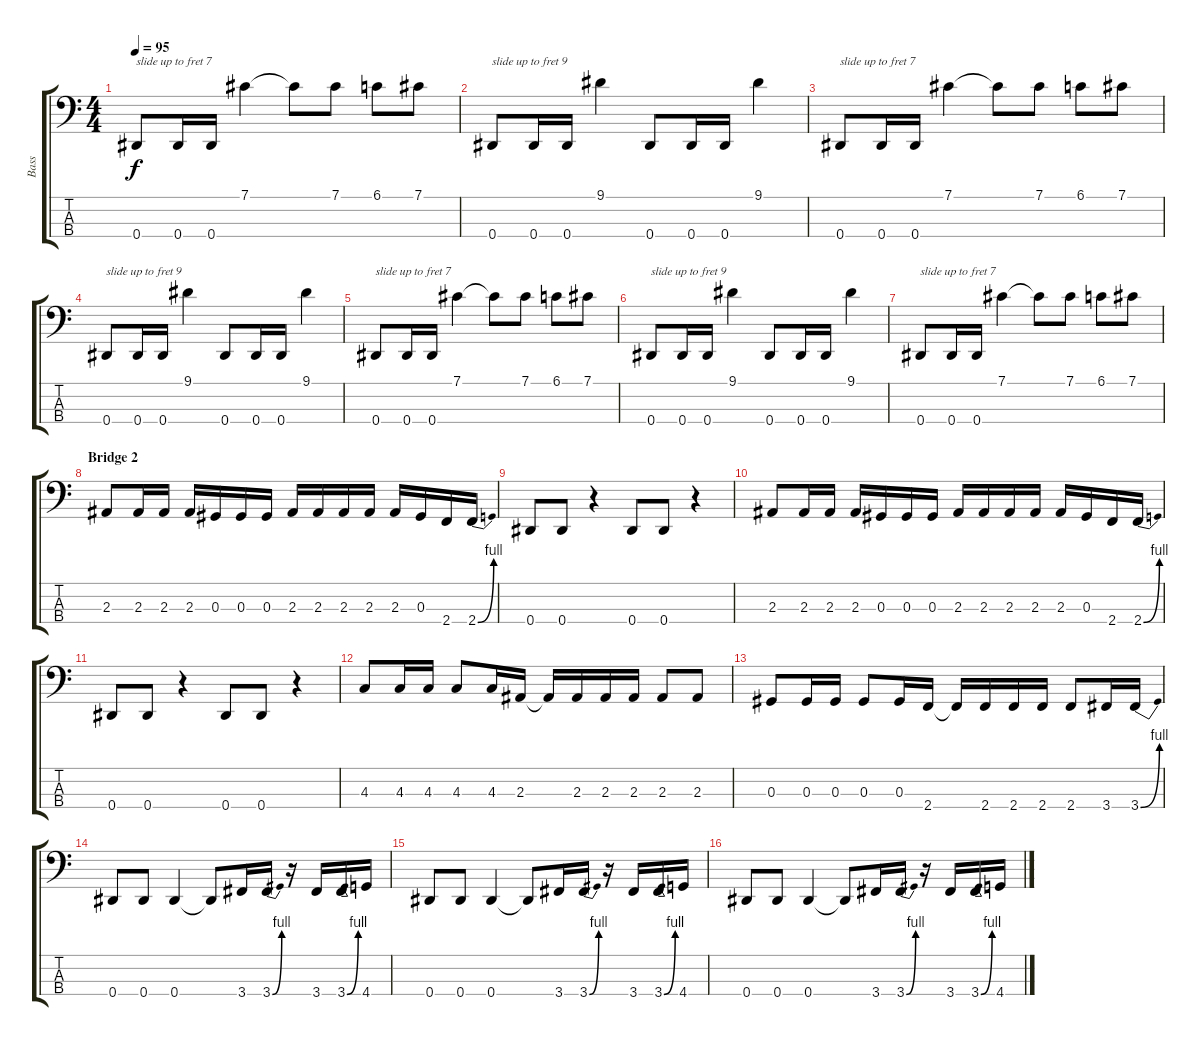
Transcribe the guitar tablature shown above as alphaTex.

\track ("Bass" "Bass") {instrument electricbassfinger}
\staff {score tabs}
\tuning (Gb2 Db2 Ab1 Eb1) {hide}
\ts (4 4)
\tempo 95
\clef f4
\ks c
0.4.8{txt "slide up to fret 7" dy f} 0.4.16 0.4.16 7.1.4 7.1{t}.8 7.1.8 6.1.8 7.1.8 |
0.4.8{txt "slide up to fret 9"} 0.4.16 0.4.16 9.1.4 0.4.8 0.4.16 0.4.16 9.1.4 |
0.4.8{txt "slide up to fret 7"} 0.4.16 0.4.16 7.1.4 7.1{t}.8 7.1.8 6.1.8 7.1.8 |
0.4.8{txt "slide up to fret 9"} 0.4.16 0.4.16 9.1.4 0.4.8 0.4.16 0.4.16 9.1.4 |
0.4.8{txt "slide up to fret 7"} 0.4.16 0.4.16 7.1.4 7.1{t}.8 7.1.8 6.1.8 7.1.8 |
0.4.8{txt "slide up to fret 9"} 0.4.16 0.4.16 9.1.4 0.4.8 0.4.16 0.4.16 9.1.4 |
0.4.8{txt "slide up to fret 7"} 0.4.16 0.4.16 7.1.4 7.1{t}.8 7.1.8 6.1.8 7.1.8 |
\section ("" "Bridge 2")
2.3.8 2.3.16 2.3.16 2.3.16 0.3.16 0.3.16 0.3.16 2.3.16 2.3.16 2.3.16 2.3.16 2.3.16 0.3.16 2.4.16 2.4{be (bend 0 0 60 4)}.16 |
0.4.8 0.4.8 r.4 0.4.8 0.4.8 r.4 |
2.3.8 2.3.16 2.3.16 2.3.16 0.3.16 0.3.16 0.3.16 2.3.16 2.3.16 2.3.16 2.3.16 2.3.16 0.3.16 2.4.16 2.4{be (bend 0 0 60 4)}.16 |
0.4.8 0.4.8 r.4 0.4.8 0.4.8 r.4 |
4.3.8 4.3.16 4.3.16 4.3.8 4.3.16 2.3.16 2.3{t}.16 2.3.16 2.3.16 2.3.16 2.3.8 2.3.8 |
0.3.8 0.3.16 0.3.16 0.3.8 0.3.16 2.4.16 2.4{t}.16 2.4.16 2.4.16 2.4.16 2.4.8 3.4.16 3.4{be (bend 0 0 60 4)}.16 |
0.4.8 0.4.8 0.4.4 0.4{t}.8 3.4.16 3.4{be (bend 0 0 60 4)}.16 r.16 3.4.16 3.4{be (bend 0 0 60 4)}.16 4.4.16 |
0.4.8 0.4.8 0.4.4 0.4{t}.8 3.4.16 3.4{be (bend 0 0 60 4)}.16 r.16 3.4.16 3.4{be (bend 0 0 60 4)}.16 4.4.16 |
0.4.8 0.4.8 0.4.4 0.4{t}.8 3.4.16 3.4{be (bend 0 0 60 4)}.16 r.16 3.4.16 3.4{be (bend 0 0 60 4)}.16 4.4.16
